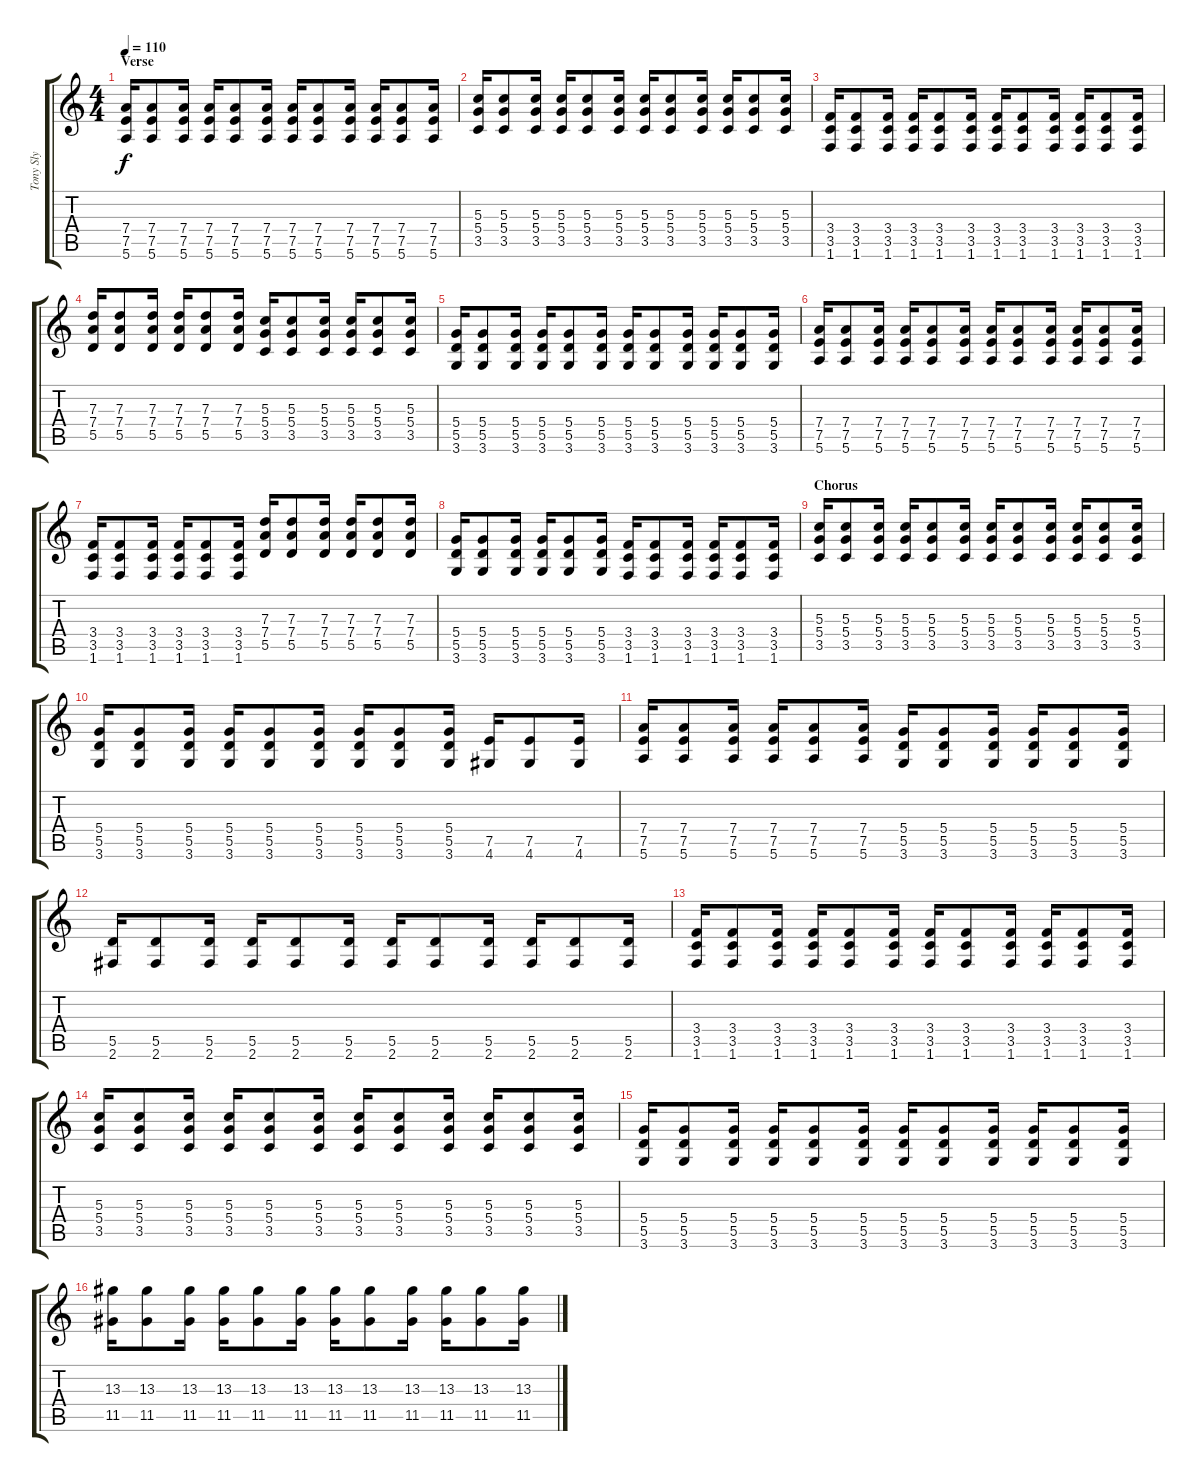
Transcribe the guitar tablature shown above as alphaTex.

\track ("Tony Sly" "Tony Sly") {instrument overdrivenguitar}
\staff {score tabs}
\tuning (E4 B3 G3 D3 A2 E2) {hide}
\ts (4 4)
\section ("" "Verse")
\tempo 110
\clef g2
\ks c
(7.4 7.5 5.6).16{dy f} (7.4 7.5 5.6).8 (7.4 7.5 5.6).16 (7.4 7.5 5.6).16 (7.4 7.5 5.6).8 (7.4 7.5 5.6).16 (7.4 7.5 5.6).16 (7.4 7.5 5.6).8 (7.4 7.5 5.6).16 (7.4 7.5 5.6).16 (7.4 7.5 5.6).8 (7.4 7.5 5.6).16 |
(5.3 5.4 3.5).16 (5.3 5.4 3.5).8 (5.3 5.4 3.5).16 (5.3 5.4 3.5).16 (5.3 5.4 3.5).8 (5.3 5.4 3.5).16 (5.3 5.4 3.5).16 (5.3 5.4 3.5).8 (5.3 5.4 3.5).16 (5.3 5.4 3.5).16 (5.3 5.4 3.5).8 (5.3 5.4 3.5).16 |
(3.4 3.5 1.6).16 (3.4 3.5 1.6).8 (3.4 3.5 1.6).16 (3.4 3.5 1.6).16 (3.4 3.5 1.6).8 (3.4 3.5 1.6).16 (3.4 3.5 1.6).16 (3.4 3.5 1.6).8 (3.4 3.5 1.6).16 (3.4 3.5 1.6).16 (3.4 3.5 1.6).8 (3.4 3.5 1.6).16 |
(7.3 7.4 5.5).16 (7.3 7.4 5.5).8 (7.3 7.4 5.5).16 (7.3 7.4 5.5).16 (7.3 7.4 5.5).8 (7.3 7.4 5.5).16 (5.3 5.4 3.5).16 (5.3 5.4 3.5).8 (5.3 5.4 3.5).16 (5.3 5.4 3.5).16 (5.3 5.4 3.5).8 (5.3 5.4 3.5).16 |
(5.4 5.5 3.6).16 (5.4 5.5 3.6).8 (5.4 5.5 3.6).16 (5.4 5.5 3.6).16 (5.4 5.5 3.6).8 (5.4 5.5 3.6).16 (5.4 5.5 3.6).16 (5.4 5.5 3.6).8 (5.4 5.5 3.6).16 (5.4 5.5 3.6).16 (5.4 5.5 3.6).8 (5.4 5.5 3.6).16 |
(7.4 7.5 5.6).16 (7.4 7.5 5.6).8 (7.4 7.5 5.6).16 (7.4 7.5 5.6).16 (7.4 7.5 5.6).8 (7.4 7.5 5.6).16 (7.4 7.5 5.6).16 (7.4 7.5 5.6).8 (7.4 7.5 5.6).16 (7.4 7.5 5.6).16 (7.4 7.5 5.6).8 (7.4 7.5 5.6).16 |
(3.4 3.5 1.6).16 (3.4 3.5 1.6).8 (3.4 3.5 1.6).16 (3.4 3.5 1.6).16 (3.4 3.5 1.6).8 (3.4 3.5 1.6).16 (7.3 7.4 5.5).16 (7.3 7.4 5.5).8 (7.3 7.4 5.5).16 (7.3 7.4 5.5).16 (7.3 7.4 5.5).8 (7.3 7.4 5.5).16 |
(5.4 5.5 3.6).16 (5.4 5.5 3.6).8 (5.4 5.5 3.6).16 (5.4 5.5 3.6).16 (5.4 5.5 3.6).8 (5.4 5.5 3.6).16 (3.4 3.5 1.6).16 (3.4 3.5 1.6).8 (3.4 3.5 1.6).16 (3.4 3.5 1.6).16 (3.4 3.5 1.6).8 (3.4 3.5 1.6).16 |
\section ("" "Chorus")
(5.3 5.4 3.5).16 (5.3 5.4 3.5).8 (5.3 5.4 3.5).16 (5.3 5.4 3.5).16 (5.3 5.4 3.5).8 (5.3 5.4 3.5).16 (5.3 5.4 3.5).16 (5.3 5.4 3.5).8 (5.3 5.4 3.5).16 (5.3 5.4 3.5).16 (5.3 5.4 3.5).8 (5.3 5.4 3.5).16 |
(5.4 5.5 3.6).16 (5.4 5.5 3.6).8 (5.4 5.5 3.6).16 (5.4 5.5 3.6).16 (5.4 5.5 3.6).8 (5.4 5.5 3.6).16 (5.4 5.5 3.6).16 (5.4 5.5 3.6).8 (5.4 5.5 3.6).16 (7.5 4.6).16 (7.5 4.6).8 (7.5 4.6).16 |
(7.4 7.5 5.6).16 (7.4 7.5 5.6).8 (7.4 7.5 5.6).16 (7.4 7.5 5.6).16 (7.4 7.5 5.6).8 (7.4 7.5 5.6).16 (5.4 5.5 3.6).16 (5.4 5.5 3.6).8 (5.4 5.5 3.6).16 (5.4 5.5 3.6).16 (5.4 5.5 3.6).8 (5.4 5.5 3.6).16 |
(5.5 2.6).16 (5.5 2.6).8 (5.5 2.6).16 (5.5 2.6).16 (5.5 2.6).8 (5.5 2.6).16 (5.5 2.6).16 (5.5 2.6).8 (5.5 2.6).16 (5.5 2.6).16 (5.5 2.6).8 (5.5 2.6).16 |
(3.4 3.5 1.6).16 (3.4 3.5 1.6).8 (3.4 3.5 1.6).16 (3.4 3.5 1.6).16 (3.4 3.5 1.6).8 (3.4 3.5 1.6).16 (3.4 3.5 1.6).16 (3.4 3.5 1.6).8 (3.4 3.5 1.6).16 (3.4 3.5 1.6).16 (3.4 3.5 1.6).8 (3.4 3.5 1.6).16 |
(5.3 5.4 3.5).16 (5.3 5.4 3.5).8 (5.3 5.4 3.5).16 (5.3 5.4 3.5).16 (5.3 5.4 3.5).8 (5.3 5.4 3.5).16 (5.3 5.4 3.5).16 (5.3 5.4 3.5).8 (5.3 5.4 3.5).16 (5.3 5.4 3.5).16 (5.3 5.4 3.5).8 (5.3 5.4 3.5).16 |
(5.4 5.5 3.6).16 (5.4 5.5 3.6).8 (5.4 5.5 3.6).16 (5.4 5.5 3.6).16 (5.4 5.5 3.6).8 (5.4 5.5 3.6).16 (5.4 5.5 3.6).16 (5.4 5.5 3.6).8 (5.4 5.5 3.6).16 (5.4 5.5 3.6).16 (5.4 5.5 3.6).8 (5.4 5.5 3.6).16 |
(13.3 11.5).16 (13.3 11.5).8 (13.3 11.5).16 (13.3 11.5).16 (13.3 11.5).8 (13.3 11.5).16 (13.3 11.5).16 (13.3 11.5).8 (13.3 11.5).16 (13.3 11.5).16 (13.3 11.5).8 (13.3 11.5).16
